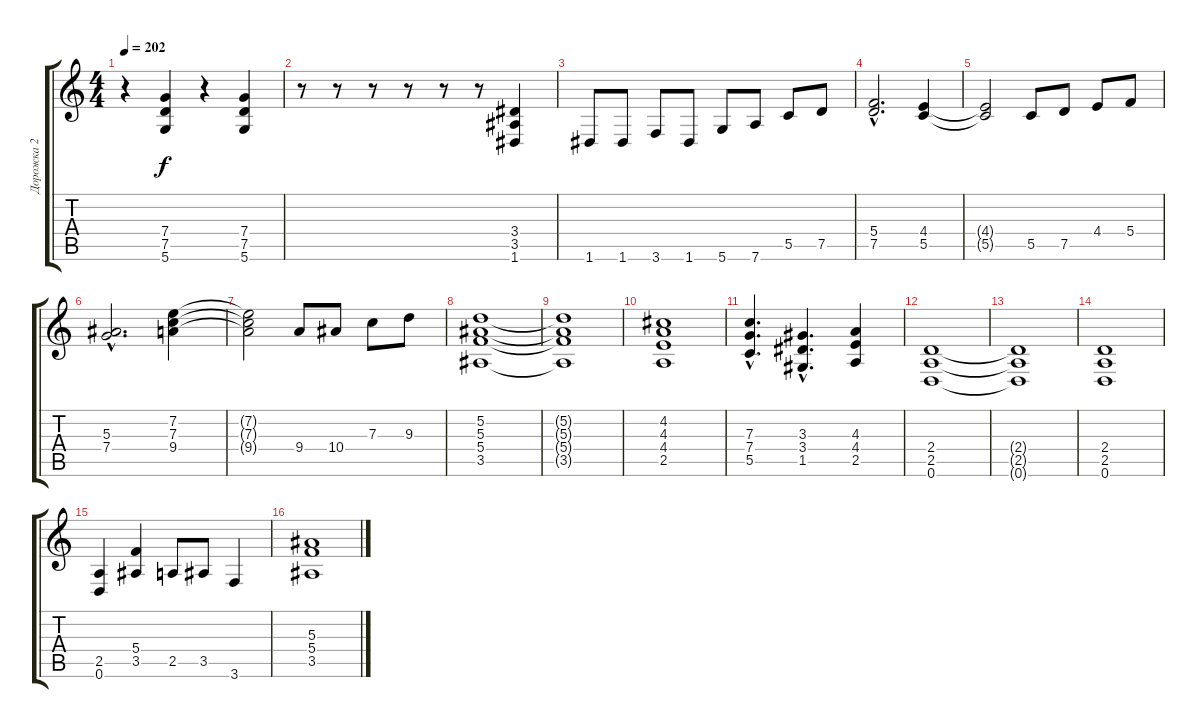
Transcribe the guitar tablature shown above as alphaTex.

\track ("Дорожка 2" "Дорожка 2") {instrument distortionguitar}
\staff {score tabs}
\tuning (D4 A3 F3 C3 G2 D2) {hide}
\ts (4 4)
\tempo 202
\clef g2
\ks c
r.4{dy f} (7.4 7.5 5.6).4 r.4 (7.4 7.5 5.6).4 |
r.8 r.8 r.8 r.8 r.8 r.8 (3.4 3.5 1.6).4 |
1.6.8 1.6.8 3.6.8 1.6.8 5.6.8 7.6.8 5.5.8 7.5.8 |
(5.4{hac} 7.5{hac}).2{d} (4.4 5.5).4 |
(4.4{t} 5.5{t}).2 5.5.8 7.5.8 4.4.8 5.4.8 |
(5.3{hac} 7.4{hac}).2{d} (7.2 7.3 9.4).4 |
(7.2{t} 7.3{t} 9.4{t}).2 9.4.8 10.4.8 7.3.8 9.3.8 |
(5.2 5.3 5.4 3.5).1 |
(5.2{t} 5.3{t} 5.4{t} 3.5{t}).1 |
(4.2 4.3 4.4 2.5).1 |
(7.3{hac} 7.4{hac} 5.5{hac}).4{d} (3.3{hac} 3.4{hac} 1.5{hac}).4{d} (4.3 4.4 2.5).4 |
(2.4 2.5 0.6).1 |
(2.4{t} 2.5{t} 0.6{t}).1 |
(2.4 2.5 0.6).1 |
(2.5 0.6).4 (5.4 3.5).4 2.5.8 3.5.8 3.6.4 |
(5.3 5.4 3.5).1
